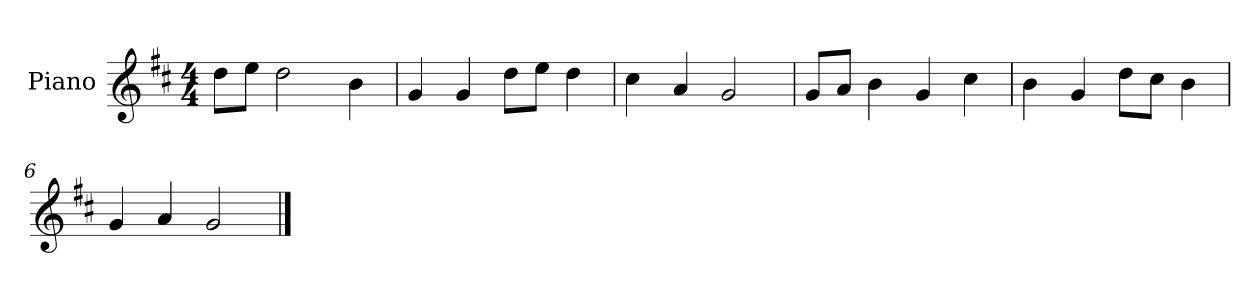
**kern
*part1
*staff1
*I"Piano
*I'P-no
*clefG2
*k[f#c#]
*M4/4
*MM90
=1
8dd\L
8ee\J
2dd\
4b\
=2
4g/
4g/
8dd\L
8ee\J
4dd\
=3
4cc#\
4a/
2g/
=4
8g/L
8a/J
4b\
4g/
4cc#\
=5
4b\
4g/
8dd\L
8cc#\J
4b\
=6
4g/
4a/
2g/
==
*-
